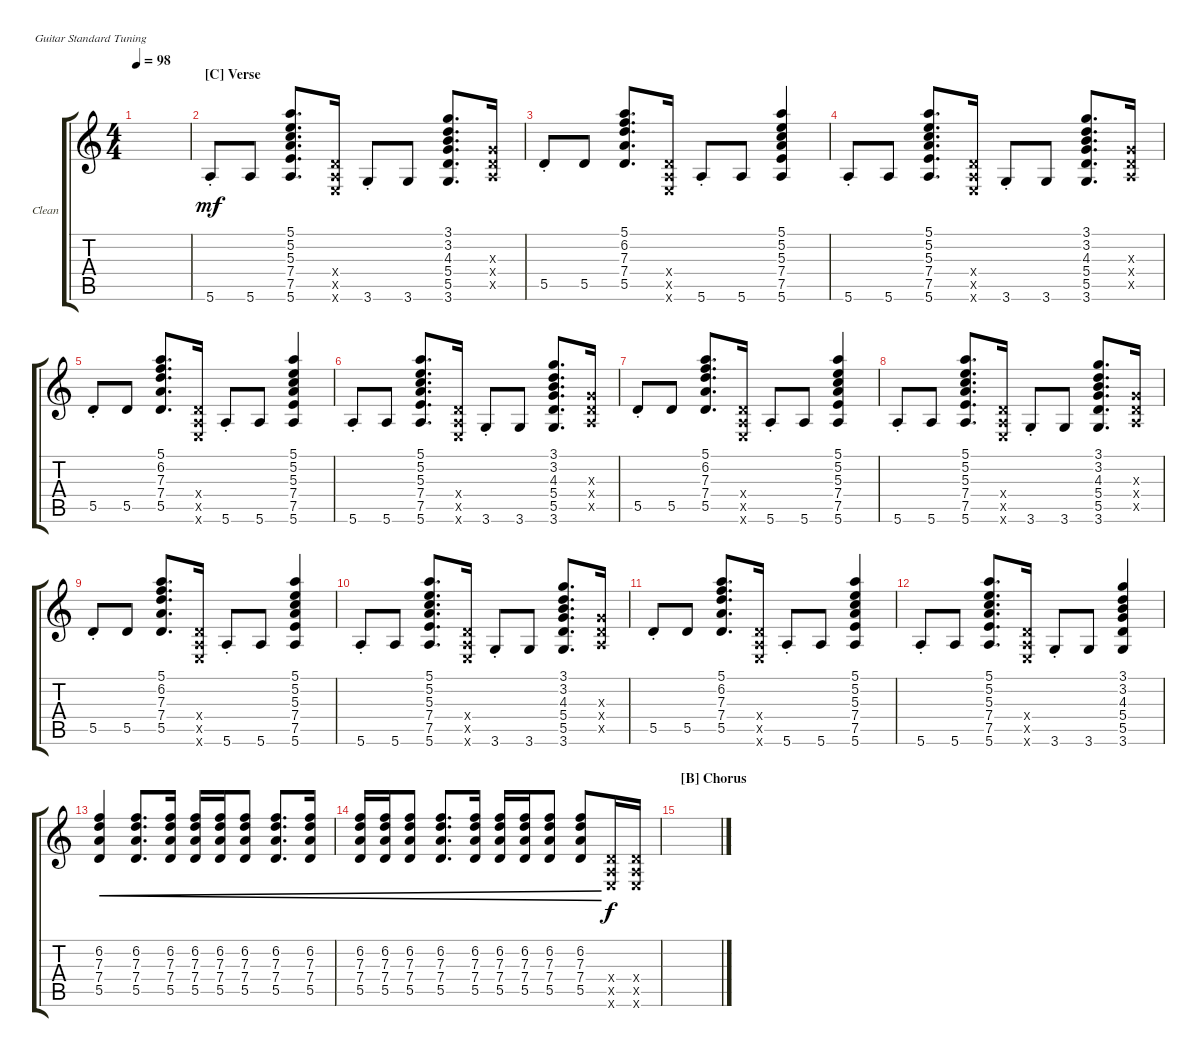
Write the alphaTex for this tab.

\defaultSystemsLayout 4
\bracketExtendMode groupsimilarinstruments
\firstSystemTrackNameOrientation horizontal
\otherSystemsTrackNameOrientation horizontal
\track ("Clean Guitar (John Frucsiante)" "Clean") {instrument electricguitarclean}
\staff {score tabs}
\tuning (E4 B3 G3 D3 A2 E2)
\ts (4 4)
\tempo 98
\clef g2
\scale
0.333333
\ks c
|
\section ("C" "Verse")
\scale
0.333333 5.6{st}.8{dy mf} 5.6.8 (5.6 7.5 7.4 5.3 5.2 5.1).8{d} (0.6{x} 0.5{x} 0.4{x}).16 3.6{st}.8 3.6.8 (3.6 5.5 5.4 4.3 3.2 3.1).8{d} (0.5{x} 0.4{x} 0.3{x}).16 |
\scale
0.333333 5.5{st}.8 5.5.8 (5.5 7.4 7.3 6.2 5.1).8{d} (0.6{x} 0.5{x} 0.4{x}).16 5.6{st}.8 5.6.8 (5.6 7.5 7.4 5.3 5.2 5.1).4 |
\scale
0.333333 5.6{st}.8 5.6.8 (5.6 7.5 7.4 5.3 5.2 5.1).8{d} (0.6{x} 0.5{x} 0.4{x}).16 3.6{st}.8 3.6.8 (3.6 5.5 5.4 4.3 3.2 3.1).8{d} (0.5{x} 0.4{x} 0.3{x}).16 |
\scale
0.333333 5.5{st}.8 5.5.8 (5.5 7.4 7.3 6.2 5.1).8{d} (0.6{x} 0.5{x} 0.4{x}).16 5.6{st}.8 5.6.8 (5.6 7.5 7.4 5.3 5.2 5.1).4 |
\scale
0.333333 5.6{st}.8 5.6.8 (5.6 7.5 7.4 5.3 5.2 5.1).8{d} (0.6{x} 0.5{x} 0.4{x}).16 3.6{st}.8 3.6.8 (3.6 5.5 5.4 4.3 3.2 3.1).8{d} (0.5{x} 0.4{x} 0.3{x}).16 |
\scale
0.333333 5.5{st}.8 5.5.8 (5.5 7.4 7.3 6.2 5.1).8{d} (0.6{x} 0.5{x} 0.4{x}).16 5.6{st}.8 5.6.8 (5.6 7.5 7.4 5.3 5.2 5.1).4 |
\scale
0.333333 5.6{st}.8 5.6.8 (5.6 7.5 7.4 5.3 5.2 5.1).8{d} (0.6{x} 0.5{x} 0.4{x}).16 3.6{st}.8 3.6.8 (3.6 5.5 5.4 4.3 3.2 3.1).8{d} (0.5{x} 0.4{x} 0.3{x}).16 |
\scale
0.333333 5.5{st}.8 5.5.8 (5.5 7.4 7.3 6.2 5.1).8{d} (0.6{x} 0.5{x} 0.4{x}).16 5.6{st}.8 5.6.8 (5.6 7.5 7.4 5.3 5.2 5.1).4 |
\scale
0.333333 5.6{st}.8 5.6.8 (5.6 7.5 7.4 5.3 5.2 5.1).8{d} (0.6{x} 0.5{x} 0.4{x}).16 3.6{st}.8 3.6.8 (3.6 5.5 5.4 4.3 3.2 3.1).8{d} (0.5{x} 0.4{x} 0.3{x}).16 |
\scale
0.333333 5.5{st}.8 5.5.8 (5.5 7.4 7.3 6.2 5.1).8{d} (0.6{x} 0.5{x} 0.4{x}).16 5.6{st}.8 5.6.8 (5.6 7.5 7.4 5.3 5.2 5.1).4 |
\scale
0.333333 5.6{st}.8 5.6.8 (5.6 7.5 7.4 5.3 5.2 5.1).8{d} (0.6{x} 0.5{x} 0.4{x}).16 3.6{st}.8 3.6.8 (3.6 5.5 5.4 4.3 3.2 3.1).4 |
\scale
0.333333 (5.5 7.4 7.3 6.2).4{cre} (5.5 7.4 7.3 6.2).8{d cre} (5.5 7.4 7.3 6.2).16{cre} (5.5 7.4 7.3 6.2).16{cre} (5.5 7.4 7.3 6.2).16{cre} (5.5 7.4 7.3 6.2).8{cre} (5.5 7.4 7.3 6.2).8{d cre} (5.5 7.4 7.3 6.2).16{cre} |
\scale
0.333333 (5.5 7.4 7.3 6.2).16{cre} (5.5 7.4 7.3 6.2).16{cre} (5.5 7.4 7.3 6.2).8{cre} (5.5 7.4 7.3 6.2).8{d cre} (5.5 7.4 7.3 6.2).16{cre} (5.5 7.4 7.3 6.2).16{cre} (5.5 7.4 7.3 6.2).16{cre} (5.5 7.4 7.3 6.2).8{cre} (5.5 7.4 7.3 6.2).8{cre} (0.6{x} 0.5{x} 0.4{x}).16{dy f} (0.4{x} 0.5{x} 0.6{x}).16 |
\section ("B" "Chorus")
\scale
0.333333 |
\scale
0.333333
